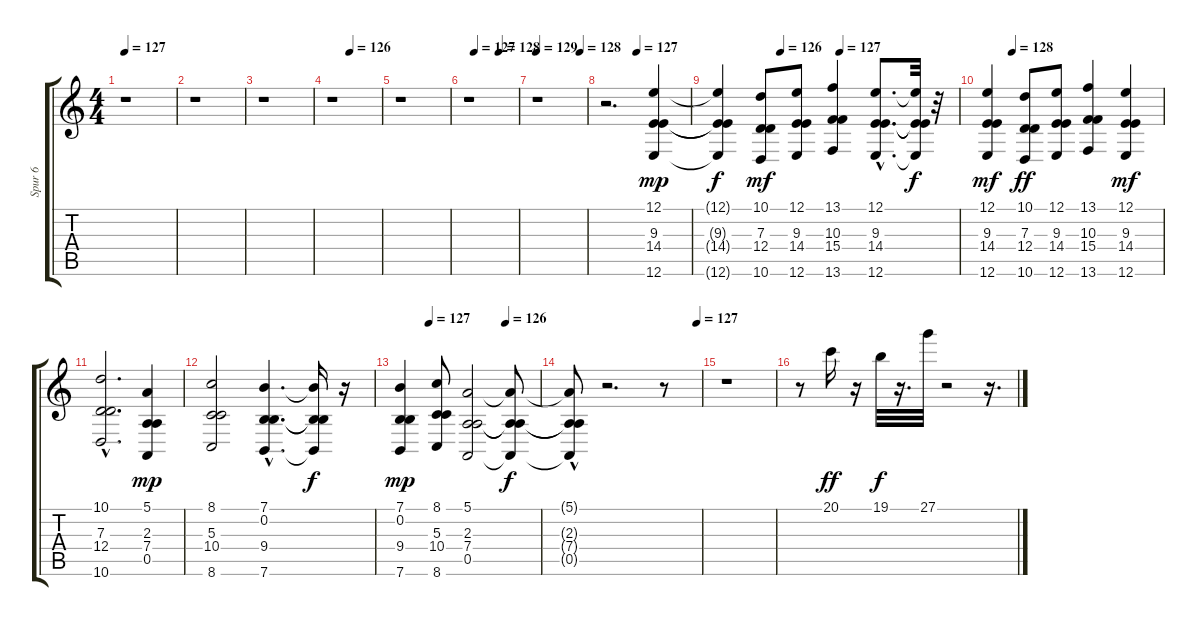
\track ("Spur 6" "Spur 6") {instrument stringensemble2}
\staff {score tabs}
\tuning (E4 B3 G3 D3 A2 E2) {hide}
\ts (4 4)
\tempo 127
\clef g2
\ks c
r.1{dy mp} |
r.1 |
r.1 |
\tempo (126 0.375)
r.1 |
r.1 |
\tempo (127 0.125)
\tempo (128 0.625)
r.1 |
\tempo 129
\tempo (128 0.875)
r.1 |
\tempo (127 0.375)
r.2{d} (12.1 9.3 14.4 12.6).4{volume 16} |
\tempo (126 0.25)
\tempo (127 0.5)
(12.1{t} 9.3{t} 14.4{t} 12.6{t}).4{dy f} (10.1 7.3 12.4 10.6).8{dy mf volume 12} (12.1 9.3 14.4 12.6).8{volume 11} (13.1 10.3 15.4 13.6).4 (12.1{hac} 9.3{hac} 14.4{hac} 12.6{hac}).8{d volume 13} (12.1{t} 9.3{t} 14.4{t} 12.6{t}).32{dy f} r.32 |
\tempo (128 0.125)
(12.1 9.3 14.4 12.6).4{dy mf volume 12} (10.1 7.3 12.4 10.6).8{dy ff} (12.1 9.3 14.4 12.6).8{volume 12} (13.1 10.3 15.4 13.6).4{volume 13} (12.1 9.3 14.4 12.6).4{dy mf volume 13} |
(10.1{hac} 7.3{hac} 12.4{hac} 10.6{hac}).2{d volume 14} (5.1 2.3 7.4 0.5).4{dy mp volume 13} |
(8.1 5.3 10.4 8.6).2{volume 13} (7.1{hac} 0.2{hac} 9.4{hac} 7.6{hac}).4{d volume 13} (7.1{t} 0.2{t} 9.4{t} 7.6{t}).16{dy f} r.16 |
\tempo (127 0.1875)
\tempo (126 0.75)
(7.1 0.2 9.4 7.6).4{dy mp volume 12} (8.1 5.3 10.4 8.6).8{volume 13} (5.1 2.3 7.4 0.5).2 (5.1{t} 2.3{t} 7.4{t} 0.5{t}).8{dy f} |
\tempo (127 0.96875)
(5.1{t} 2.3{t} 7.4{t} 0.5{hac t}).8 r.2{d} r.8 |
r.1 |
r.8 20.1.16{dy ff volume 10} r.16 19.1.32{dy f} r.16{d} 27.1.32 r.2 r.16{d}
